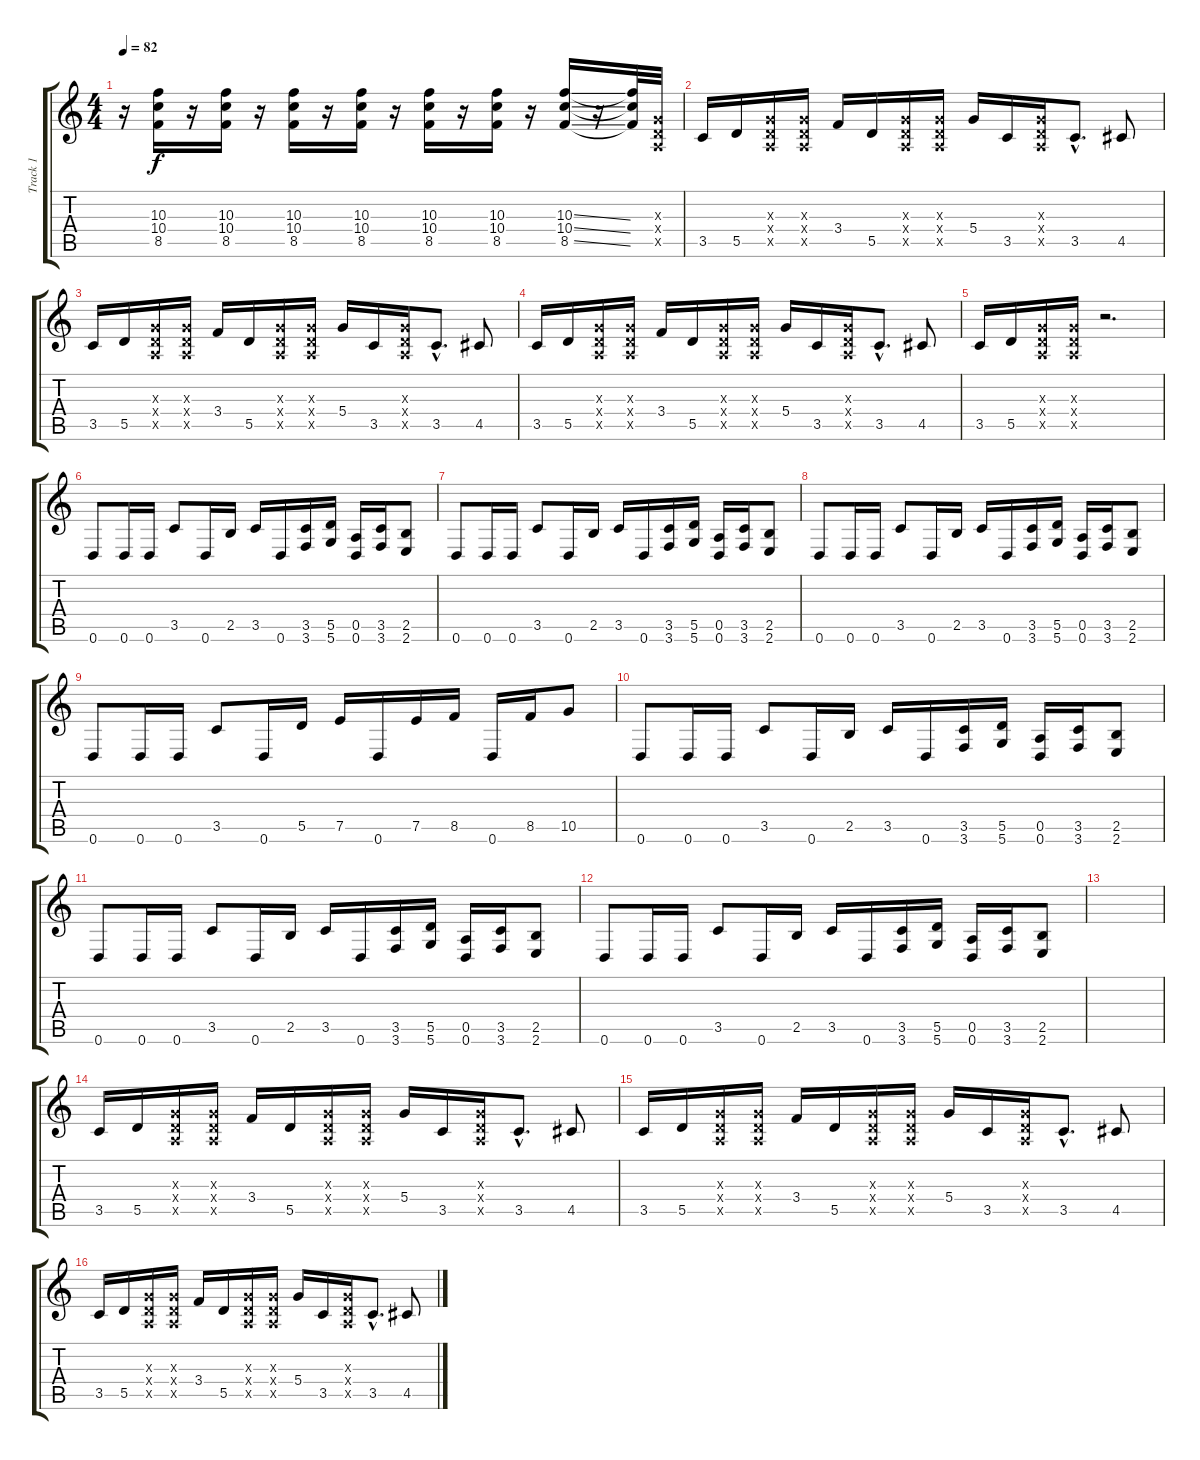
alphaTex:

\track ("Track 1" "Track 1") {instrument overdrivenguitar}
\staff {score tabs}
\tuning (E4 B3 G3 D3 A2 D2) {hide}
\ts (4 4)
\tempo 82
\clef g2
\ks c
r.16{dy f} (10.3 10.4 8.5).16 r.16 (10.3 10.4 8.5).16 r.16 (10.3 10.4 8.5).16 r.16 (10.3 10.4 8.5).16 r.16 (10.3 10.4 8.5).16 r.16 (10.3 10.4 8.5).16 r.16 (10.3{ss} 10.4{ss} 8.5{ss}).16 r.16 (10.3{t} 10.4{t} 8.5{t}).32 (0.3{x} 0.4{x} 0.5{x}).32 |
3.5.16 5.5.16 (0.3{x} 0.4{x} 0.5{x}).16 (0.3{x} 0.4{x} 0.5{x}).16 3.4.16 5.5.16 (0.3{x} 0.4{x} 0.5{x}).16 (0.3{x} 0.4{x} 0.5{x}).16 5.4.16 3.5.16 (0.3{x} 0.4{x} 0.5{x}).16 3.5{hac}.8{d} 4.5.8 |
3.5.16 5.5.16 (0.3{x} 0.4{x} 0.5{x}).16 (0.3{x} 0.4{x} 0.5{x}).16 3.4.16 5.5.16 (0.3{x} 0.4{x} 0.5{x}).16 (0.3{x} 0.4{x} 0.5{x}).16 5.4.16 3.5.16 (0.3{x} 0.4{x} 0.5{x}).16 3.5{hac}.8{d} 4.5.8 |
3.5.16 5.5.16 (0.3{x} 0.4{x} 0.5{x}).16 (0.3{x} 0.4{x} 0.5{x}).16 3.4.16 5.5.16 (0.3{x} 0.4{x} 0.5{x}).16 (0.3{x} 0.4{x} 0.5{x}).16 5.4.16 3.5.16 (0.3{x} 0.4{x} 0.5{x}).16 3.5{hac}.8{d} 4.5.8 |
3.5.16 5.5.16 (0.3{x} 0.4{x} 0.5{x}).16 (0.3{x} 0.4{x} 0.5{x}).16 r.2{d} |
0.6.8 0.6.16 0.6.16 3.5.8 0.6.16 2.5.16 3.5.16 0.6.16 (3.5 3.6).16 (5.5 5.6).16 (0.5 0.6).16 (3.5 3.6).16 (2.5 2.6).8 |
0.6.8 0.6.16 0.6.16 3.5.8 0.6.16 2.5.16 3.5.16 0.6.16 (3.5 3.6).16 (5.5 5.6).16 (0.5 0.6).16 (3.5 3.6).16 (2.5 2.6).8 |
0.6.8 0.6.16 0.6.16 3.5.8 0.6.16 2.5.16 3.5.16 0.6.16 (3.5 3.6).16 (5.5 5.6).16 (0.5 0.6).16 (3.5 3.6).16 (2.5 2.6).8 |
0.6.8 0.6.16 0.6.16 3.5.8 0.6.16 5.5.16 7.5.16 0.6.16 7.5.16 8.5.16 0.6.16 8.5.16 10.5.8 |
0.6.8 0.6.16 0.6.16 3.5.8 0.6.16 2.5.16 3.5.16 0.6.16 (3.5 3.6).16 (5.5 5.6).16 (0.5 0.6).16 (3.5 3.6).16 (2.5 2.6).8 |
0.6.8 0.6.16 0.6.16 3.5.8 0.6.16 2.5.16 3.5.16 0.6.16 (3.5 3.6).16 (5.5 5.6).16 (0.5 0.6).16 (3.5 3.6).16 (2.5 2.6).8 |
0.6.8 0.6.16 0.6.16 3.5.8 0.6.16 2.5.16 3.5.16 0.6.16 (3.5 3.6).16 (5.5 5.6).16 (0.5 0.6).16 (3.5 3.6).16 (2.5 2.6).8 |
|
3.5.16 5.5.16 (0.3{x} 0.4{x} 0.5{x}).16 (0.3{x} 0.4{x} 0.5{x}).16 3.4.16 5.5.16 (0.3{x} 0.4{x} 0.5{x}).16 (0.3{x} 0.4{x} 0.5{x}).16 5.4.16 3.5.16 (0.3{x} 0.4{x} 0.5{x}).16 3.5{hac}.8{d} 4.5.8 |
3.5.16 5.5.16 (0.3{x} 0.4{x} 0.5{x}).16 (0.3{x} 0.4{x} 0.5{x}).16 3.4.16 5.5.16 (0.3{x} 0.4{x} 0.5{x}).16 (0.3{x} 0.4{x} 0.5{x}).16 5.4.16 3.5.16 (0.3{x} 0.4{x} 0.5{x}).16 3.5{hac}.8{d} 4.5.8 |
3.5.16 5.5.16 (0.3{x} 0.4{x} 0.5{x}).16 (0.3{x} 0.4{x} 0.5{x}).16 3.4.16 5.5.16 (0.3{x} 0.4{x} 0.5{x}).16 (0.3{x} 0.4{x} 0.5{x}).16 5.4.16 3.5.16 (0.3{x} 0.4{x} 0.5{x}).16 3.5{hac}.8{d} 4.5.8
